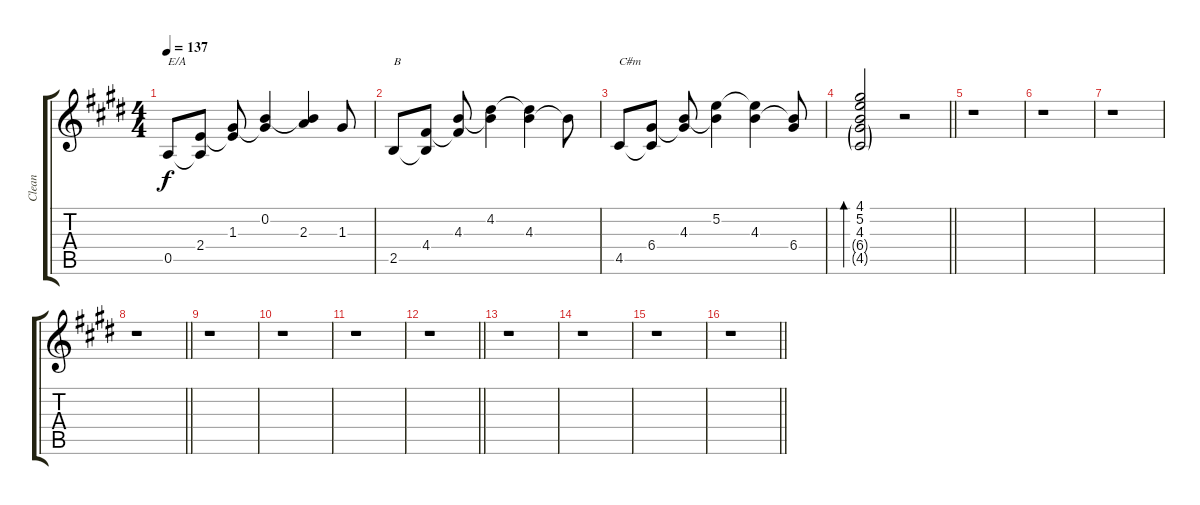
\track ("Clean" "Clean") {instrument electricguitarclean}
\staff {score tabs}
\tuning (E4 B3 G3 D3 A2 E2) {hide}
\ts (4 4)
\tempo 137
\clef g2
\ks e
0.5.8{txt "E/A" dy f} (2.4 0.5{t}).8 (1.3 2.4{t}).8 (0.2 1.3{t}).4 (0.2{t} 2.3).4 1.3.8 |
2.5.8{txt "B"} (4.4 2.5{t}).8 (4.3 4.4{t}).8 (4.2 4.3{t}).4 (4.2{t} 4.3).4 4.3{t}.8 |
4.5.8{txt "C#m"} (6.4 4.5{t}).8 (4.3 6.4{t}).8 (5.2 4.3{t}).4 (5.2{t} 4.3).4 (4.3{t} 6.4).8 |
\barLineRight lightlight
(4.1 5.2 4.3 6.4{g} 4.5{g}).2{bd 30} r.2 |
r.1 |
r.1 |
r.1 |
\barLineRight lightlight
r.1 |
r.1 |
r.1 |
r.1 |
\barLineRight lightlight
r.1 |
r.1 |
r.1 |
r.1 |
\barLineRight lightlight
r.1
